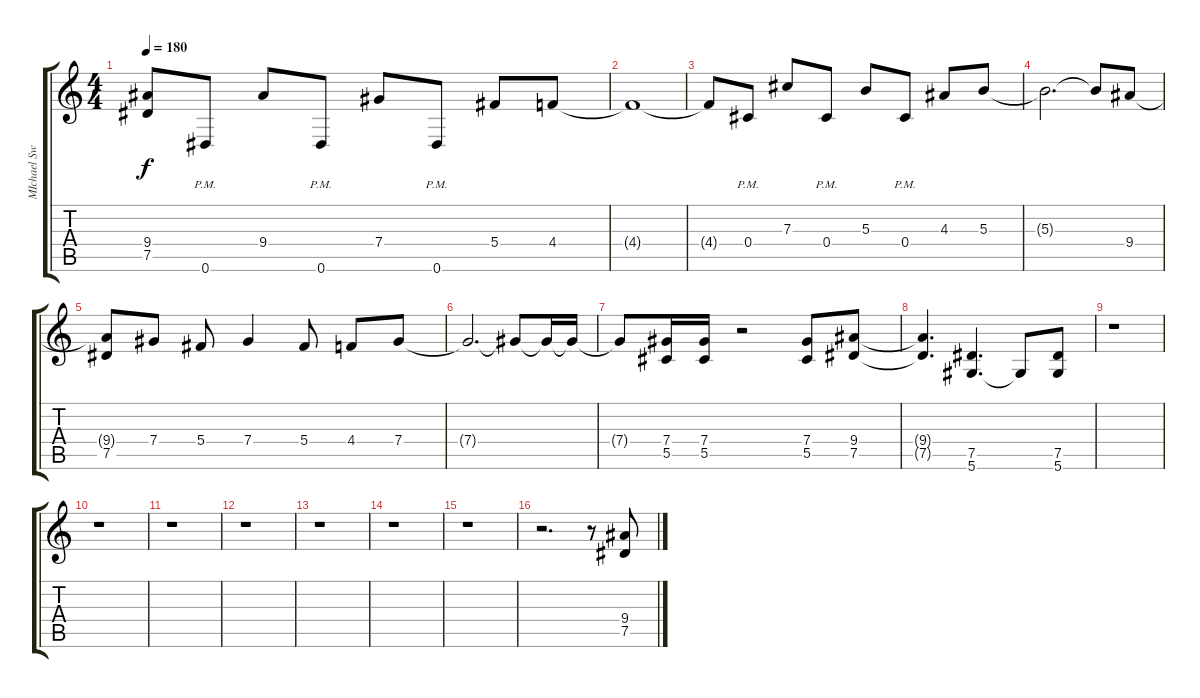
\track ("MIchael Sweet Rythm" "MIchael Sw") {instrument distortionguitar}
\staff {score tabs}
\tuning (Eb4 Bb3 Gb3 Db3 Ab2 Eb2) {hide}
\ts (4 4)
\tempo 180
\clef g2
\ks c
(9.4{t} 7.5{t}).8{dy f} 0.6{pm}.8 9.4.8 0.6{pm}.8 7.4.8 0.6{pm}.8 5.4.8 4.4.8 |
4.4{t}.1 |
4.4{t}.8 0.4{pm}.8 7.3.8 0.4{pm}.8 5.3.8 0.4{pm}.8 4.3.8 5.3.8 |
5.3{t}.2{d} 5.3{t}.8 9.4.8 |
(9.4{t} 7.5).8 7.4.8 5.4.8 7.4.4 5.4.8 4.4.8 7.4.8 |
7.4{t}.2{d} 7.4{t}.8 7.4{t}.16 7.4{t}.16 |
7.4{t}.8 (7.4 5.5).16 (7.4 5.5).16 r.2 (7.4 5.5).8 (9.4 7.5).8 |
(9.4{t} 7.5{t}).4{d} (7.5 5.6).4{d} 5.6{t}.8 (7.5 5.6).8 |
r.1 |
r.1 |
r.1 |
r.1 |
r.1 |
r.1 |
r.1 |
r.2{d} r.8 (9.4 7.5).8
